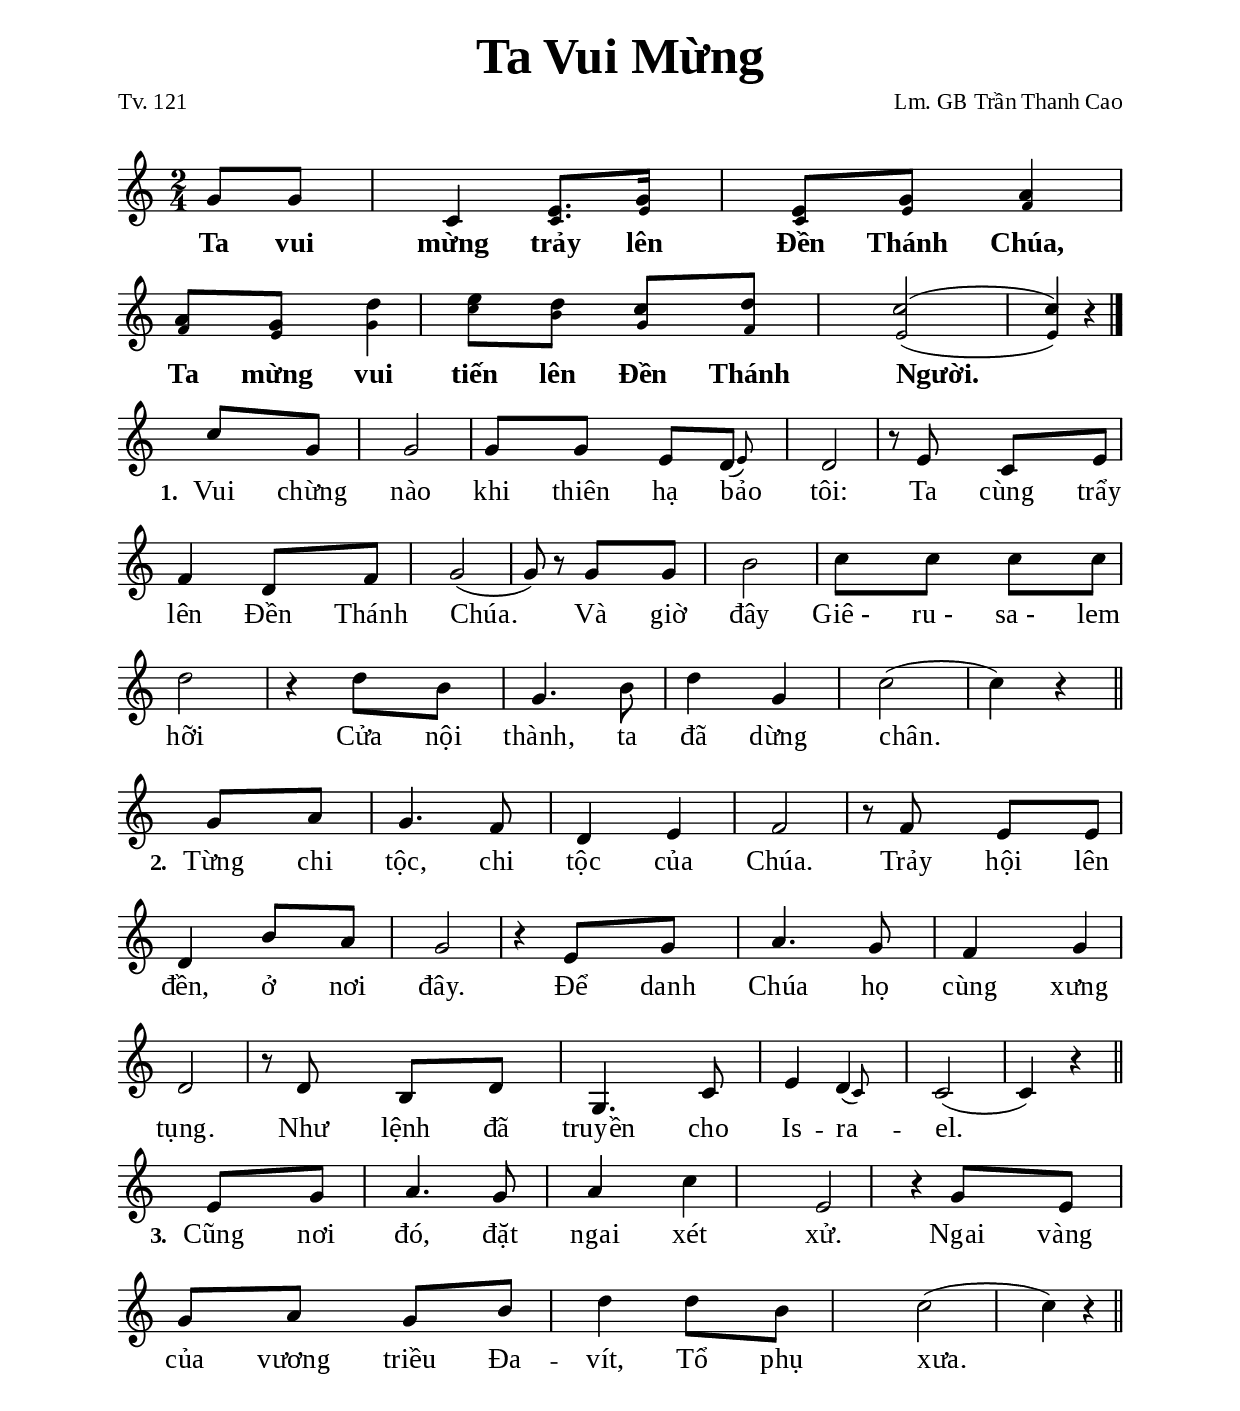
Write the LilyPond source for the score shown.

% Cài đặt chung
\version "2.22.1"
\include "english.ly"

\header {
  title = \markup { \fontsize #3 "Ta Vui Mừng" }
  poet = "Tv. 121"
  composer = "Lm. GB Trần Thanh Cao"
  arranger = " "
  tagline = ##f
}

\paper {
  #(set-paper-size "a4")
  top-margin = 10\mm
  bottom-margin = 10\mm
  left-margin = 20\mm
  right-margin = 20\mm
  indent = #0
  #(define fonts
    (make-pango-font-tree
      "Liberation Serif"
      "Liberation Serif"
      "Liberation Serif"
      (/ 20 20)))
  %page-count = #1
  system-system-spacing = #'((basic-distance . 12))
  score-system-spacing = #'((basic-distance . 12))
}

% Nhạc điệp khúc
nhacDiepKhuc = \relative c'' {
  \partial 4 g8 g |
  c,4
  <<
    {
      e8. g16 |
      e8 g a4 |
      a8 g d'4 |
      e8 d c d |
      c2 ^( |
      c4 r
    }
    {
      \tweak font-size -2 c,8. \tweak font-size -2 e16 |
      \tweak font-size -2 c8 \tweak font-size -2 e \tweak font-size -2 f4 |
      \tweak font-size -2 f8 \tweak font-size -2 e \tweak font-size -2 g4 |
      \tweak font-size -2 c8 \tweak font-size -2 b \tweak font-size -2 g \tweak font-size -2 f |
      \tweak font-size -2 e2 _( |
      \tweak font-size -2 e4) r
    }
  >>
  \bar "|."
}

% Nhạc phiên khúc
nhacPhienKhucMot = \relative c'' {
  \partial 4 c8 g |
  g2 |
  g8 g e
  #(define afterGraceFraction (cons 1 3))
  \afterGrace d (e8) |
  d2 |
  r8 e c e |
  f4 d8 f |
  g2 ( |
  g8) r g g |
  b2 |
  c8 c c c |
  d2 |
  r4 d8 b |
  g4. b8 |
  d4 g, |
  c2 ( |
  c4) r \bar "||"
}

nhacPhienKhucHai = \relative c'' {
  \partial 4 g8 a |
  g4. f8 |
  d4 e |
  f2 |
  r8 f e e |
  d4 b'8 a |
  g2 |
  r4 e8 g |
  a4. g8 |
  f4 g |
  d2 |
  r8 d b d |
  g,4. c8 |
  e4
  #(define afterGraceFraction (cons 1 3))
  \afterGrace d (c8) |
  c2 ( |
  c4) r4 \bar "||"
}

nhacPhienKhucBa = \relative c' {
  \partial 4 e8 g |
  a4. g8 |
  a4 c |
  e,2 |
  r4 g8 e |
  g a g b |
  d4 d8 b |
  c2 ( |
  c4) r \bar "||"
}

% Lời điệp khúc
loiDiepKhuc = \lyricmode {
  Ta vui mừng trảy lên Đền Thánh Chúa,
  Ta mừng vui tiến lên Đền Thánh Người.
}

% Lời phiên khúc
loiPhienKhucMot = \lyricmode {
  \set stanza = #"1. "
  Vui chừng nào khi thiên hạ bảo tôi:
  Ta cùng trẩy lên Đền Thánh Chúa.
  Và giờ đây "Giê -" "ru -" "sa -" lem hỡi
  Cửa nội thành, ta đã dừng chân.
}

loiPhienKhucHai = \lyricmode {
  \set stanza = #"2. "
  Từng chi tộc, chi tộc của Chúa.
  Trảy hội lên đền, ở nơi đây.
  Để danh Chúa họ cùng xưng tụng.
  Như lệnh đã truyền cho Is -- ra -- el.
}

loiPhienKhucBa = \lyricmode {
  \set stanza = #"3. "
  Cũng nơi đó, đặt ngai xét xử.
  Ngai vàng của vương triều Đa -- vít, Tổ phụ xưa.
}


% Dàn trang
\score {
  \new ChoirStaff <<
    \new Staff = diepKhuc \with {
        \consists "Merge_rests_engraver"
        %\magnifyStaff #(magstep +1)
      }
      <<
      \new Voice = beSop {
        \key c \major \time 2/4 \nhacDiepKhuc
      }
    >>
    \new Lyrics \lyricsto beSop \loiDiepKhuc
  >>
  \layout {
    \override Lyrics.LyricText.font-series = #'bold
    \override Lyrics.LyricText.font-size = #+2
    \override Lyrics.LyricSpace.minimum-distance = #4
    \override Score.BarNumber.break-visibility = ##(#f #f #f)
    \override Score.SpacingSpanner.uniform-stretching = ##t
    \override Score.SpacingSpanner packed-spacing = ##t
  }
}

\score {
  \new ChoirStaff <<
    \new Staff = phienKhuc \with {
        %\magnifyStaff #(magstep +1)
      }
      <<
      \new Voice = beSop {
        \key c \major \time 2/4 \nhacPhienKhucMot
      }
    >>
    \new Lyrics \lyricsto beSop \loiPhienKhucMot
  >>
  \layout {
    \override Staff.TimeSignature.transparent = ##t
    \override Lyrics.LyricText.font-size = #+2
    \override Lyrics.LyricSpace.minimum-distance = #4
    \override Score.BarNumber.break-visibility = ##(#f #f #f)
    \override Score.SpacingSpanner.uniform-stretching = ##t
  }
}

\score {
  \new ChoirStaff <<
    \new Staff = phienKhuc \with {
        %\magnifyStaff #(magstep +1)
      }
      <<
      \new Voice = beSop {
        \key c \major \time 2/4 \nhacPhienKhucHai
      }
    >>
    \new Lyrics \lyricsto beSop \loiPhienKhucHai
  >>
  \layout {
    \override Staff.TimeSignature.transparent = ##t
    \override Lyrics.LyricText.font-size = #+2
    \override Lyrics.LyricSpace.minimum-distance = #5
    \override Score.BarNumber.break-visibility = ##(#f #f #f)
    \override Score.SpacingSpanner.uniform-stretching = ##t
  }
}

\score {
  \new ChoirStaff <<
    \new Staff = phienKhuc \with {
        %\magnifyStaff #(magstep +1)
      }
      <<
      \new Voice = beSop {
        \key c \major \time 2/4 \nhacPhienKhucBa
      }
    >>
    \new Lyrics \lyricsto beSop \loiPhienKhucBa
  >>
  \layout {
    \override Staff.TimeSignature.transparent = ##t
    \override Lyrics.LyricText.font-size = #+2
    \override Lyrics.LyricSpace.minimum-distance = #5
    \override Score.BarNumber.break-visibility = ##(#f #f #f)
    \override Score.SpacingSpanner.uniform-stretching = ##t
    \override Score.SpacingSpanner packed-spacing = ##t
  }
}
